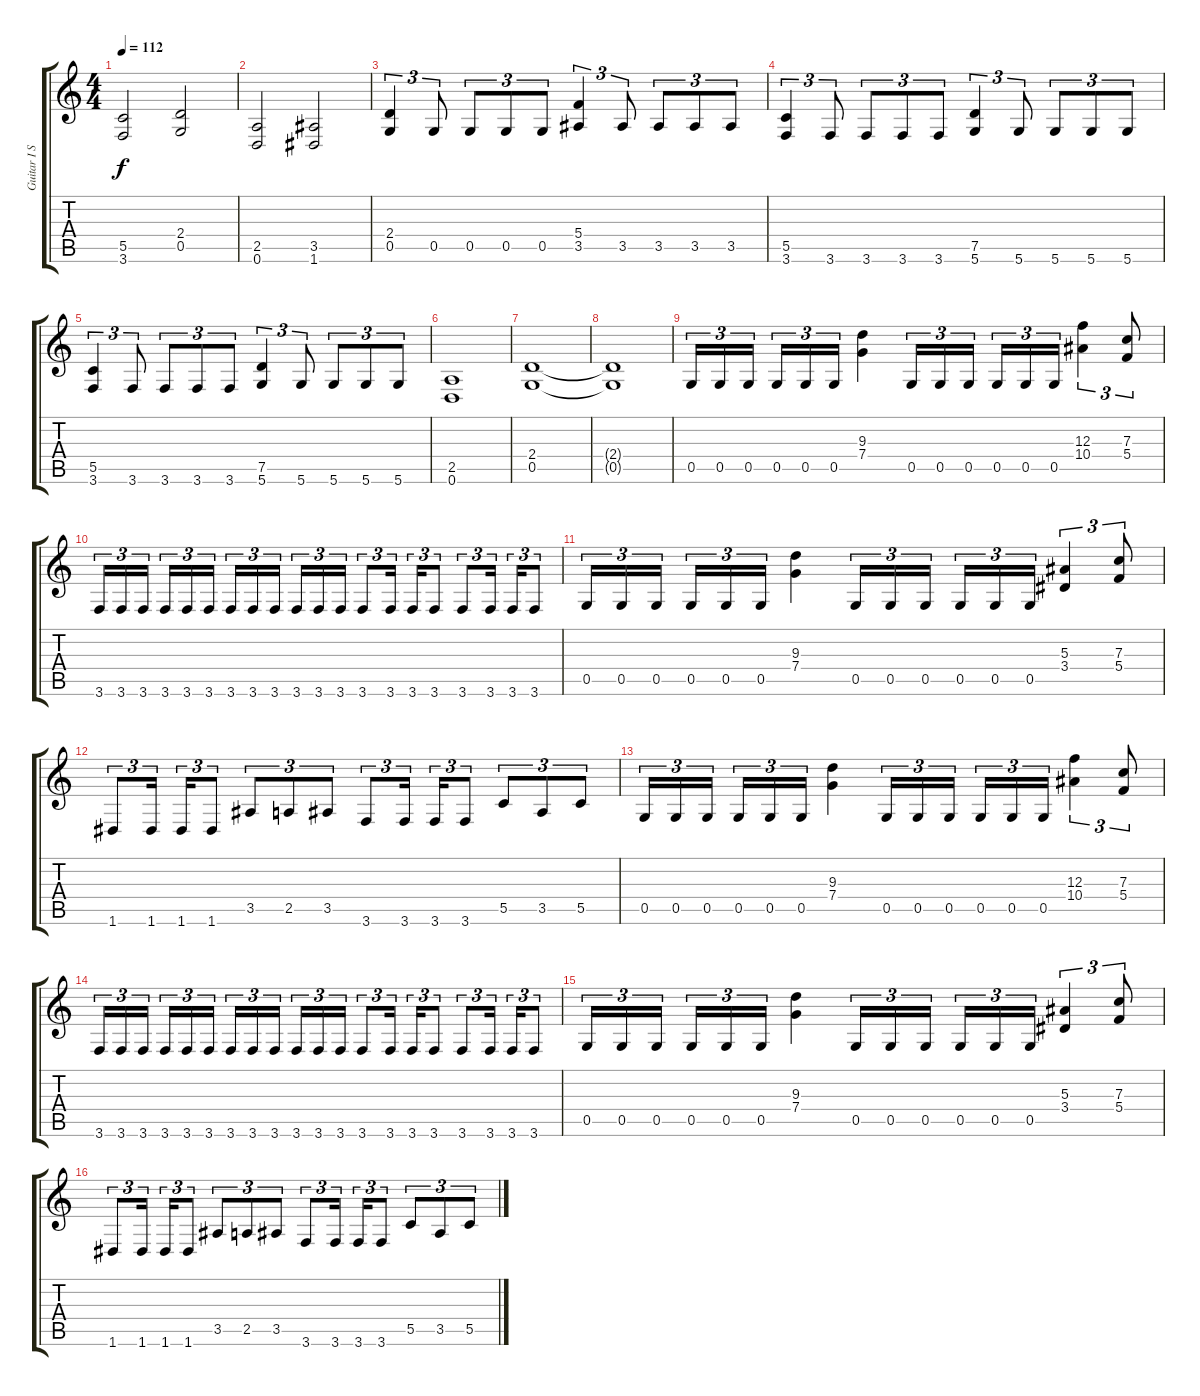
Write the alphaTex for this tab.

\track ("Guitar I Samu" "Guitar I S") {instrument distortionguitar}
\staff {score tabs}
\tuning (D4 A3 F3 C3 G2 D2) {hide}
\ts (4 4)
\tempo 112
\clef g2
\ks c
(5.5 3.6).2{dy f} (2.4 0.5).2 |
(2.5 0.6).2 (3.5 1.6).2 |
(2.4 0.5).4{tu (3 2)} 0.5.8{tu (3 2)} 0.5.8{tu (3 2)} 0.5.8{tu (3 2)} 0.5.8{tu (3 2)} (5.4 3.5).4{tu (3 2)} 3.5.8{tu (3 2)} 3.5.8{tu (3 2)} 3.5.8{tu (3 2)} 3.5.8{tu (3 2)} |
(5.5 3.6).4{tu (3 2)} 3.6.8{tu (3 2)} 3.6.8{tu (3 2)} 3.6.8{tu (3 2)} 3.6.8{tu (3 2)} (7.5 5.6).4{tu (3 2)} 5.6.8{tu (3 2)} 5.6.8{tu (3 2)} 5.6.8{tu (3 2)} 5.6.8{tu (3 2)} |
(5.5 3.6).4{tu (3 2)} 3.6.8{tu (3 2)} 3.6.8{tu (3 2)} 3.6.8{tu (3 2)} 3.6.8{tu (3 2)} (7.5 5.6).4{tu (3 2)} 5.6.8{tu (3 2)} 5.6.8{tu (3 2)} 5.6.8{tu (3 2)} 5.6.8{tu (3 2)} |
(2.5 0.6).1 |
(2.4 0.5).1 |
(2.4{t} 0.5{t}).1 |
0.5.16{tu (3 2)} 0.5.16{tu (3 2)} 0.5.16{tu (3 2)} 0.5.16{tu (3 2)} 0.5.16{tu (3 2)} 0.5.16{tu (3 2)} (9.3 7.4).4 0.5.16{tu (3 2)} 0.5.16{tu (3 2)} 0.5.16{tu (3 2)} 0.5.16{tu (3 2)} 0.5.16{tu (3 2)} 0.5.16{tu (3 2)} (12.3 10.4).4{tu (3 2)} (7.3 5.4).8{tu (3 2)} |
3.6.16{tu (3 2)} 3.6.16{tu (3 2)} 3.6.16{tu (3 2)} 3.6.16{tu (3 2)} 3.6.16{tu (3 2)} 3.6.16{tu (3 2)} 3.6.16{tu (3 2)} 3.6.16{tu (3 2)} 3.6.16{tu (3 2)} 3.6.16{tu (3 2)} 3.6.16{tu (3 2)} 3.6.16{tu (3 2)} 3.6.8{tu (3 2)} 3.6.16{tu (3 2)} 3.6.16{tu (3 2)} 3.6.8{tu (3 2)} 3.6.8{tu (3 2)} 3.6.16{tu (3 2)} 3.6.16{tu (3 2)} 3.6.8{tu (3 2)} |
0.5.16{tu (3 2)} 0.5.16{tu (3 2)} 0.5.16{tu (3 2)} 0.5.16{tu (3 2)} 0.5.16{tu (3 2)} 0.5.16{tu (3 2)} (9.3 7.4).4 0.5.16{tu (3 2)} 0.5.16{tu (3 2)} 0.5.16{tu (3 2)} 0.5.16{tu (3 2)} 0.5.16{tu (3 2)} 0.5.16{tu (3 2)} (5.3 3.4).4{tu (3 2)} (7.3 5.4).8{tu (3 2)} |
1.6.8{tu (3 2)} 1.6.16{tu (3 2)} 1.6.16{tu (3 2)} 1.6.8{tu (3 2)} 3.5.8{tu (3 2)} 2.5.8{tu (3 2)} 3.5.8{tu (3 2)} 3.6.8{tu (3 2)} 3.6.16{tu (3 2)} 3.6.16{tu (3 2)} 3.6.8{tu (3 2)} 5.5.8{tu (3 2)} 3.5.8{tu (3 2)} 5.5.8{tu (3 2)} |
0.5.16{tu (3 2)} 0.5.16{tu (3 2)} 0.5.16{tu (3 2)} 0.5.16{tu (3 2)} 0.5.16{tu (3 2)} 0.5.16{tu (3 2)} (9.3 7.4).4 0.5.16{tu (3 2)} 0.5.16{tu (3 2)} 0.5.16{tu (3 2)} 0.5.16{tu (3 2)} 0.5.16{tu (3 2)} 0.5.16{tu (3 2)} (12.3 10.4).4{tu (3 2)} (7.3 5.4).8{tu (3 2)} |
3.6.16{tu (3 2)} 3.6.16{tu (3 2)} 3.6.16{tu (3 2)} 3.6.16{tu (3 2)} 3.6.16{tu (3 2)} 3.6.16{tu (3 2)} 3.6.16{tu (3 2)} 3.6.16{tu (3 2)} 3.6.16{tu (3 2)} 3.6.16{tu (3 2)} 3.6.16{tu (3 2)} 3.6.16{tu (3 2)} 3.6.8{tu (3 2)} 3.6.16{tu (3 2)} 3.6.16{tu (3 2)} 3.6.8{tu (3 2)} 3.6.8{tu (3 2)} 3.6.16{tu (3 2)} 3.6.16{tu (3 2)} 3.6.8{tu (3 2)} |
0.5.16{tu (3 2)} 0.5.16{tu (3 2)} 0.5.16{tu (3 2)} 0.5.16{tu (3 2)} 0.5.16{tu (3 2)} 0.5.16{tu (3 2)} (9.3 7.4).4 0.5.16{tu (3 2)} 0.5.16{tu (3 2)} 0.5.16{tu (3 2)} 0.5.16{tu (3 2)} 0.5.16{tu (3 2)} 0.5.16{tu (3 2)} (5.3 3.4).4{tu (3 2)} (7.3 5.4).8{tu (3 2)} |
1.6.8{tu (3 2)} 1.6.16{tu (3 2)} 1.6.16{tu (3 2)} 1.6.8{tu (3 2)} 3.5.8{tu (3 2)} 2.5.8{tu (3 2)} 3.5.8{tu (3 2)} 3.6.8{tu (3 2)} 3.6.16{tu (3 2)} 3.6.16{tu (3 2)} 3.6.8{tu (3 2)} 5.5.8{tu (3 2)} 3.5.8{tu (3 2)} 5.5.8{tu (3 2)}
